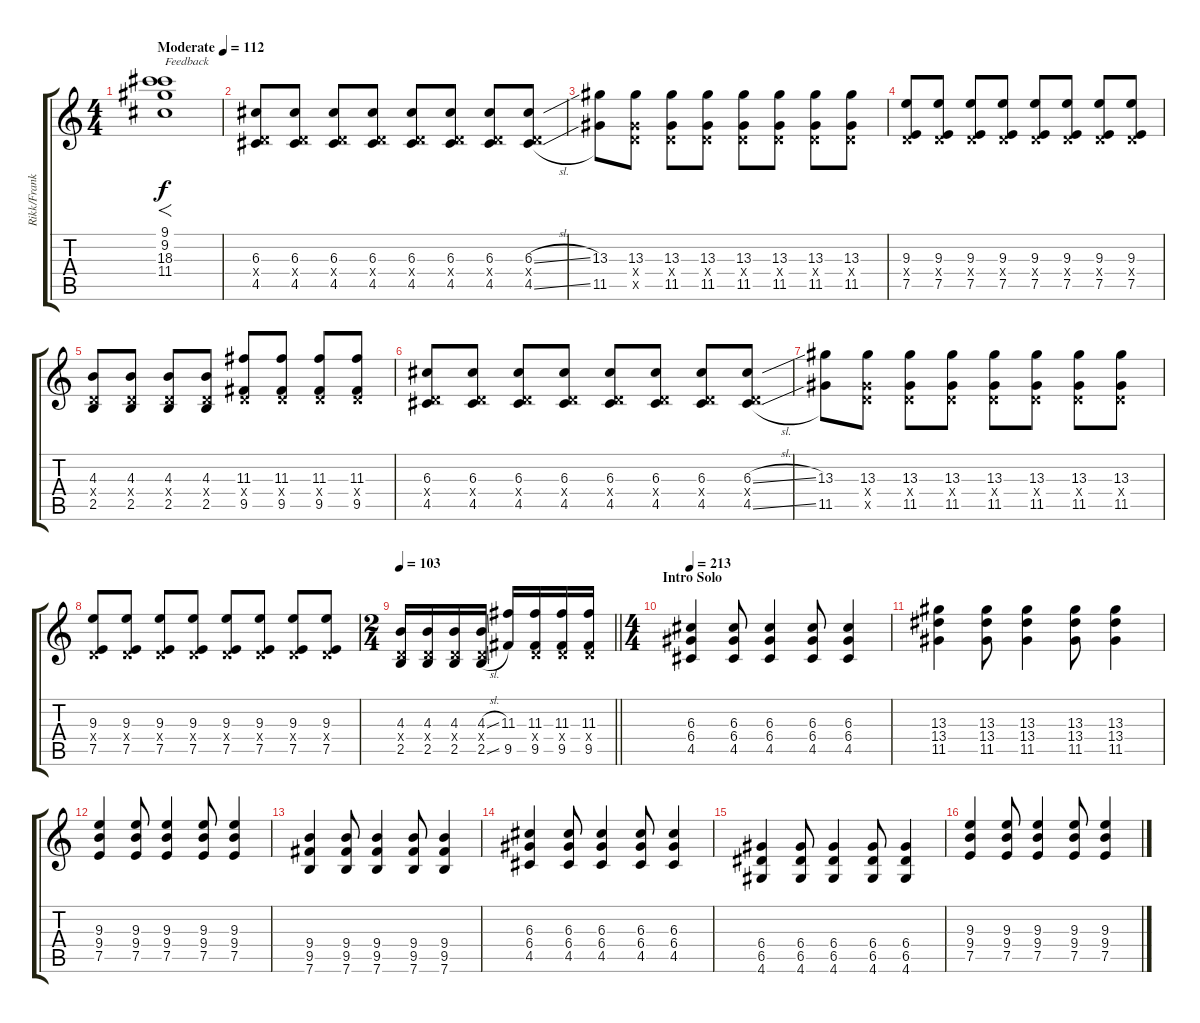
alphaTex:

\track ("Rikk/Frank Agnew (Guitar)" "Rikk/Frank") {instrument distortionguitar}
\staff {score tabs}
\tuning (E4 B3 G3 D3 A2 E2) {hide}
\ts (4 4)
\tempo (112 "Moderate")
\tempo 92
\tempo (112 "Moderate")
\clef g2
\ks c
(9.1 9.2 18.3 11.4).1{f txt "Feedback" dy f instrument distortionguitar} |
(6.3 0.4{x} 4.5).8 (6.3 0.4{x} 4.5).8 (6.3 0.4{x} 4.5).8 (6.3 0.4{x} 4.5).8 (6.3 0.4{x} 4.5).8 (6.3 0.4{x} 4.5).8 (6.3 0.4{x} 4.5).8 (6.3{sl} 0.4{x} 4.5{sl}).8 |
(13.3 11.5).8 (13.3 0.4{x} 11.5{x}).8 (13.3 0.4{x} 11.5).8 (13.3 0.4{x} 11.5).8 (13.3 0.4{x} 11.5).8 (13.3 0.4{x} 11.5).8 (13.3 0.4{x} 11.5).8 (13.3 0.4{x} 11.5).8 |
(9.3 0.4{x} 7.5).8 (9.3 0.4{x} 7.5).8 (9.3 0.4{x} 7.5).8 (9.3 0.4{x} 7.5).8 (9.3 0.4{x} 7.5).8 (9.3 0.4{x} 7.5).8 (9.3 0.4{x} 7.5).8 (9.3 0.4{x} 7.5).8 |
(4.3 0.4{x} 2.5).8 (4.3 0.4{x} 2.5).8 (4.3 0.4{x} 2.5).8 (4.3 0.4{x} 2.5).8 (11.3 0.4{x} 9.5).8 (11.3 0.4{x} 9.5).8 (11.3 0.4{x} 9.5).8 (11.3 0.4{x} 9.5).8 |
(6.3 0.4{x} 4.5).8 (6.3 0.4{x} 4.5).8 (6.3 0.4{x} 4.5).8 (6.3 0.4{x} 4.5).8 (6.3 0.4{x} 4.5).8 (6.3 0.4{x} 4.5).8 (6.3 0.4{x} 4.5).8 (6.3{sl} 0.4{x} 4.5{sl}).8 |
(13.3 11.5).8 (13.3 0.4{x} 11.5{x}).8 (13.3 0.4{x} 11.5).8 (13.3 0.4{x} 11.5).8 (13.3 0.4{x} 11.5).8 (13.3 0.4{x} 11.5).8 (13.3 0.4{x} 11.5).8 (13.3 0.4{x} 11.5).8 |
(9.3 0.4{x} 7.5).8 (9.3 0.4{x} 7.5).8 (9.3 0.4{x} 7.5).8 (9.3 0.4{x} 7.5).8 (9.3 0.4{x} 7.5).8 (9.3 0.4{x} 7.5).8 (9.3 0.4{x} 7.5).8 (9.3 0.4{x} 7.5).8 |
\ts (2 4)
\tempo 103
\barLineRight lightlight
(4.3 0.4{x} 2.5).16 (4.3 0.4{x} 2.5).16 (4.3 0.4{x} 2.5).16 (4.3{sl} 0.4{x} 2.5{sl}).16 (11.3 9.5).16 (11.3 0.4{x} 9.5).16 (11.3 0.4{x} 9.5).16 (11.3 0.4{x} 9.5).16 |
\ts (4 4)
\section ("" "Intro Solo")
\tempo 213
(6.3 6.4 4.5).4 (6.3 6.4 4.5).8 (6.3 6.4 4.5).4 (6.3 6.4 4.5).8 (6.3 6.4 4.5).4 |
(13.3 13.4 11.5).4 (13.3 13.4 11.5).8 (13.3 13.4 11.5).4 (13.3 13.4 11.5).8 (13.3 13.4 11.5).4 |
(9.3 9.4 7.5).4 (9.3 9.4 7.5).8 (9.3 9.4 7.5).4 (9.3 9.4 7.5).8 (9.3 9.4 7.5).4 |
(9.4 9.5 7.6).4 (9.4 9.5 7.6).8 (9.4 9.5 7.6).4 (9.4 9.5 7.6).8 (9.4 9.5 7.6).4 |
(6.3 6.4 4.5).4 (6.3 6.4 4.5).8 (6.3 6.4 4.5).4 (6.3 6.4 4.5).8 (6.3 6.4 4.5).4 |
(6.4 6.5 4.6).4 (6.4 6.5 4.6).8 (6.4 6.5 4.6).4 (6.4 6.5 4.6).8 (6.4 6.5 4.6).4 |
(9.3 9.4 7.5).4 (9.3 9.4 7.5).8 (9.3 9.4 7.5).4 (9.3 9.4 7.5).8 (9.3 9.4 7.5).4
